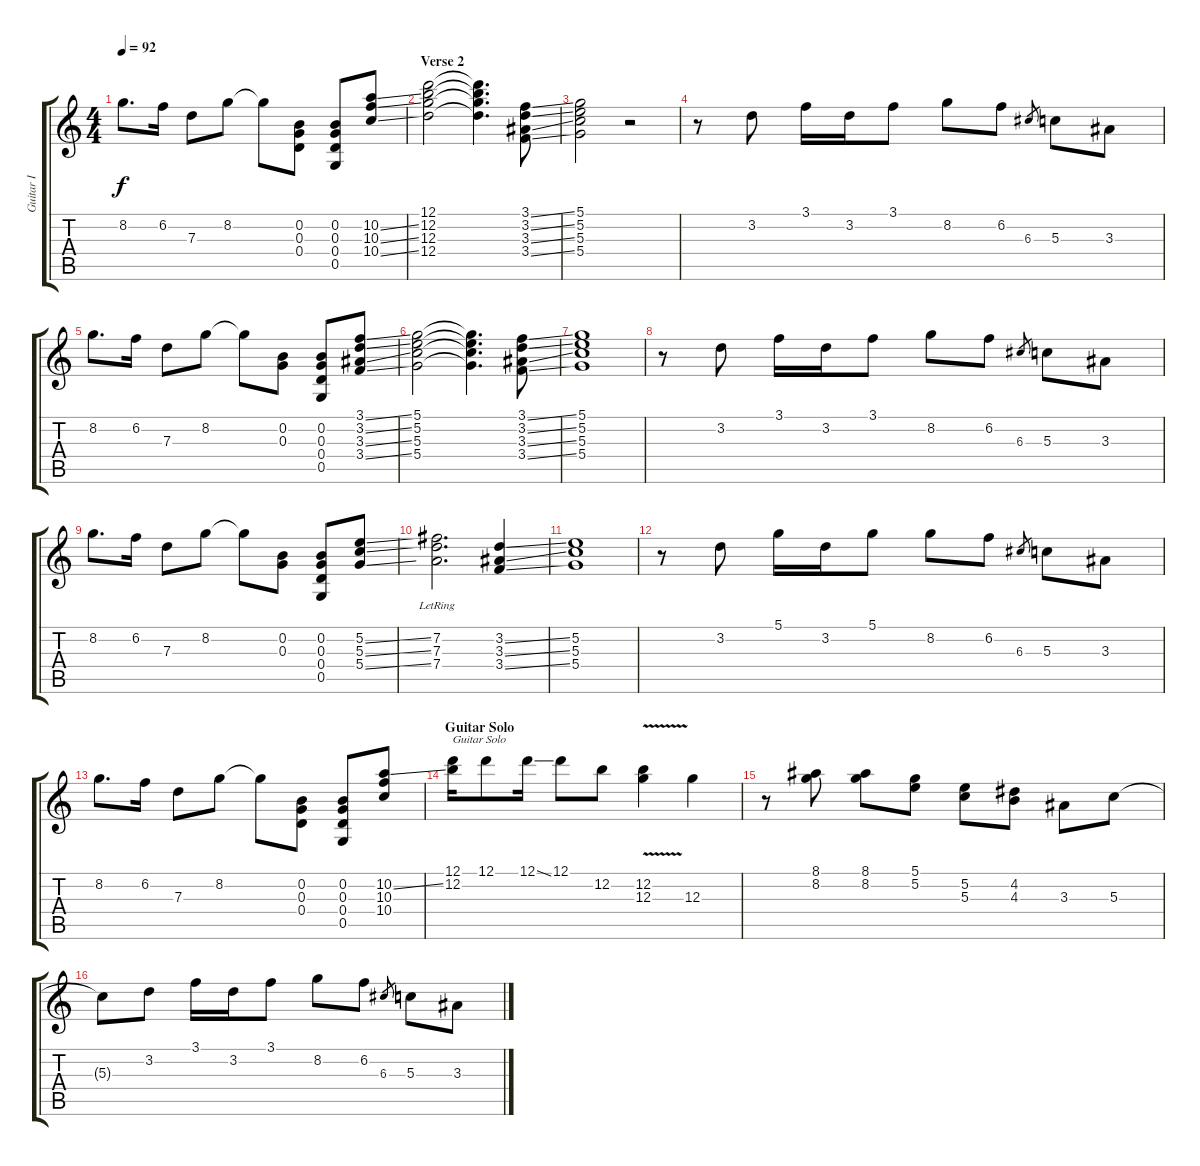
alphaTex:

\track ("Guitar I " "Guitar I ") {instrument acousticguitarnylon}
\staff {score tabs}
\tuning (D4 B3 G3 D3 G2 D2) {hide}
\ts (4 4)
\tempo 92
\clef g2
\ks c
8.2.8{d dy f} 6.2.16 7.3.8 8.2.8 8.2{t}.8 (0.2 0.3 0.4).8 (0.2 0.3 0.4 0.5).8 (10.2{ss} 10.3{ss} 10.4{ss}).8 |
\section ("" "Verse 2")
(12.1 12.2 12.3 12.4).2 (12.1{t} 12.2{t} 12.3{t} 12.4{t}).4{d} (3.1{ss} 3.2{ss} 3.3{ss} 3.4{ss}).8 |
(5.1 5.2 5.3 5.4).2 r.2 |
r.8 3.2.8 3.1.16 3.2.16 3.1.8 8.2.8 6.2.8 6.3.8{gr} 5.3.8 3.3.8 |
8.2.8{d} 6.2.16 7.3.8 8.2.8 8.2{t}.8 (0.2 0.3).8 (0.2 0.3 0.4 0.5).8 (3.1{ss} 3.2{ss} 3.3{ss} 3.4{ss}).8 |
(5.1 5.2 5.3 5.4).2 (5.1{t} 5.2{t} 5.3{t} 5.4{t}).4{d} (3.1{ss} 3.2{ss} 3.3{ss} 3.4{ss}).8 |
(5.1 5.2 5.3 5.4).1 |
r.8 3.2.8 3.1.16 3.2.16 3.1.8 8.2.8 6.2.8 6.3.8{gr} 5.3.8 3.3.8 |
8.2.8{d} 6.2.16 7.3.8 8.2.8 8.2{t}.8 (0.2 0.3).8 (0.2 0.3 0.4 0.5).8 (5.2{ss} 5.3{ss} 5.4{ss}).8 |
(7.2{lr} 7.3{lr} 7.4{lr}).2{d} (3.2{ss} 3.3{ss} 3.4{ss}).4 |
(5.2 5.3 5.4).1 |
r.8 3.2.8 5.1.16 3.2.16 5.1.8 8.2.8 6.2.8 6.3.8{gr} 5.3.8 3.3.8 |
8.2.8{d} 6.2.16 7.3.8 8.2.8 8.2{t}.8 (0.2 0.3 0.4).8 (0.2 0.3 0.4 0.5).8 (10.2{ss} 10.3 10.4).8 |
\section ("" "Guitar Solo")
(12.1 12.2).16{txt "Guitar Solo"} 12.1.8 12.1{ss}.16 12.1.8 12.2.8 (12.2{v} 12.3{v}).4 12.3.4 |
r.8 (8.1 8.2).8 (8.1 8.2).8 (5.1 5.2).8 (5.2 5.3).8 (4.2 4.3).8 3.3.8 5.3.8 |
5.3{t}.8 3.2.8 3.1.16 3.2.16 3.1.8 8.2.8 6.2.8 6.3.8{gr} 5.3.8 3.3.8
